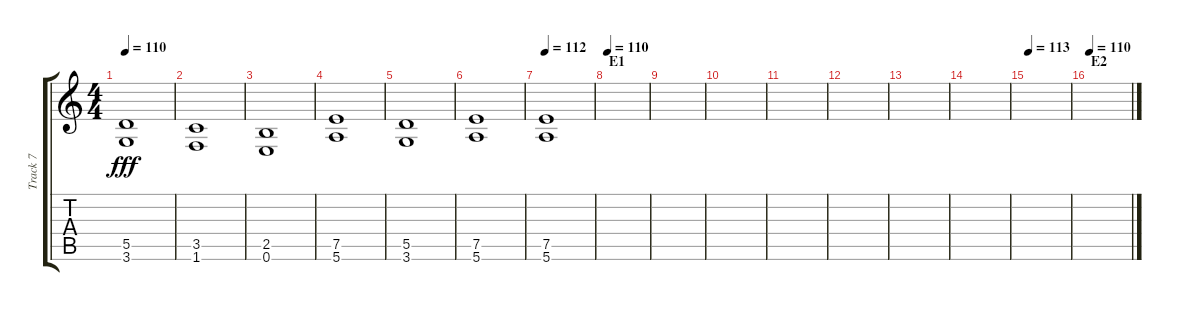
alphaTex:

\track ("Track 7" "Track 7") {instrument distortionguitar}
\staff {score tabs}
\tuning (E4 B3 G3 D3 A2 E2) {hide}
\ts (4 4)
\tempo 110
\clef g2
\ks c
(5.5 3.6).1{dy fff} |
(3.5 1.6).1 |
(2.5 0.6).1 |
(7.5 5.6).1 |
(5.5 3.6).1 |
(7.5 5.6).1 |
\tempo 112
(7.5 5.6).1{volume 0} |
\section ("" "E1")
\tempo 110
|
|
|
|
|
|
|
\tempo 113
|
\section ("" "E2")
\tempo 110
